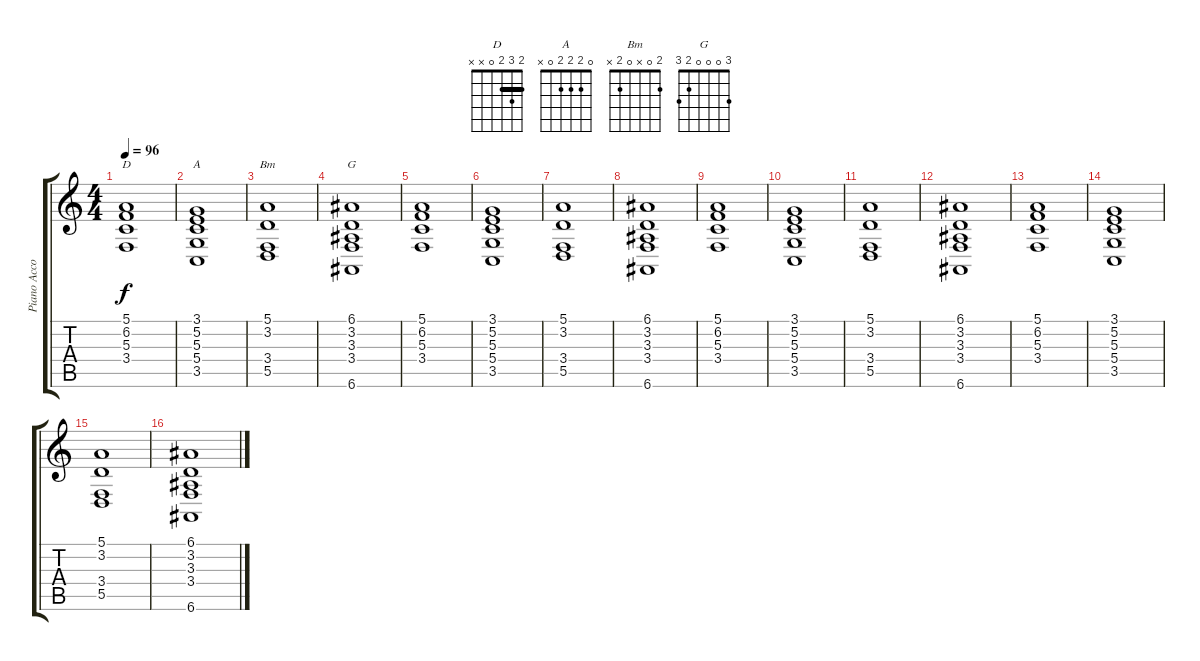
\track ("Piano Accompaniment to the Rhythm" "Piano Acco") {instrument acousticgrandpiano}
\staff {score tabs}
\tuning (E4 B3 G3 D3 A2 E2) {hide}
\chord ("D" 2 3 2 0 x x) {barre 2}
\chord ("A" 0 2 2 2 0 x)
\chord ("Bm" 2 0 x 0 2 x)
\chord ("G" 3 0 0 0 2 3)
\ts (4 4)
\tempo 96
\clef g2
\ks c
(5.1 6.2 5.3 3.4).1{ch "D" dy f} |
(3.1 5.2 5.3 5.4 3.5).1{ch "A"} |
(5.1 3.2 3.4 5.5).1{ch "Bm"} |
(6.1 3.2 3.3 3.4 6.6).1{ch "G"} |
(5.1 6.2 5.3 3.4).1 |
(3.1 5.2 5.3 5.4 3.5).1 |
(5.1 3.2 3.4 5.5).1 |
(6.1 3.2 3.3 3.4 6.6).1 |
(5.1 6.2 5.3 3.4).1 |
(3.1 5.2 5.3 5.4 3.5).1 |
(5.1 3.2 3.4 5.5).1 |
(6.1 3.2 3.3 3.4 6.6).1 |
(5.1 6.2 5.3 3.4).1 |
(3.1 5.2 5.3 5.4 3.5).1 |
(5.1 3.2 3.4 5.5).1 |
(6.1 3.2 3.3 3.4 6.6).1
